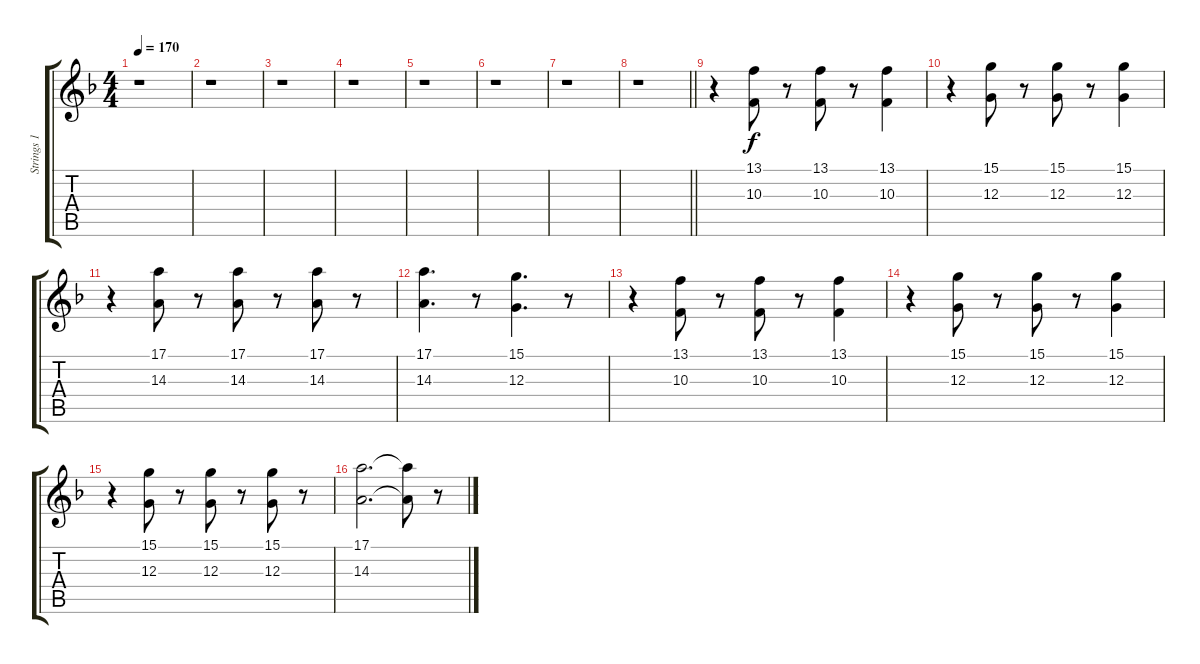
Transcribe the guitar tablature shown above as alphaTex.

\track ("Strings 1" "Strings 1") {instrument stringensemble1}
\staff {score tabs}
\tuning (E4 B3 G3 D3 A2 E2) {hide}
\ts (4 4)
\tempo 170
\clef g2
\ks f
r.1{dy f} |
r.1 |
r.1 |
r.1 |
r.1 |
r.1 |
r.1 |
\barLineRight lightlight
r.1 |
r.4 (13.1 10.3).8 r.8 (13.1 10.3).8 r.8 (13.1 10.3).4 |
r.4 (15.1 12.3).8 r.8 (15.1 12.3).8 r.8 (15.1 12.3).4 |
r.4 (17.1 14.3).8 r.8 (17.1 14.3).8 r.8 (17.1 14.3).8 r.8 |
(17.1 14.3).4{d} r.8 (15.1 12.3).4{d} r.8 |
r.4 (13.1 10.3).8 r.8 (13.1 10.3).8 r.8 (13.1 10.3).4 |
r.4 (15.1 12.3).8 r.8 (15.1 12.3).8 r.8 (15.1 12.3).4 |
r.4 (15.1 12.3).8 r.8 (15.1 12.3).8 r.8 (15.1 12.3).8 r.8 |
(17.1 14.3).2{d} (17.1{t} 14.3{t}).8 r.8
